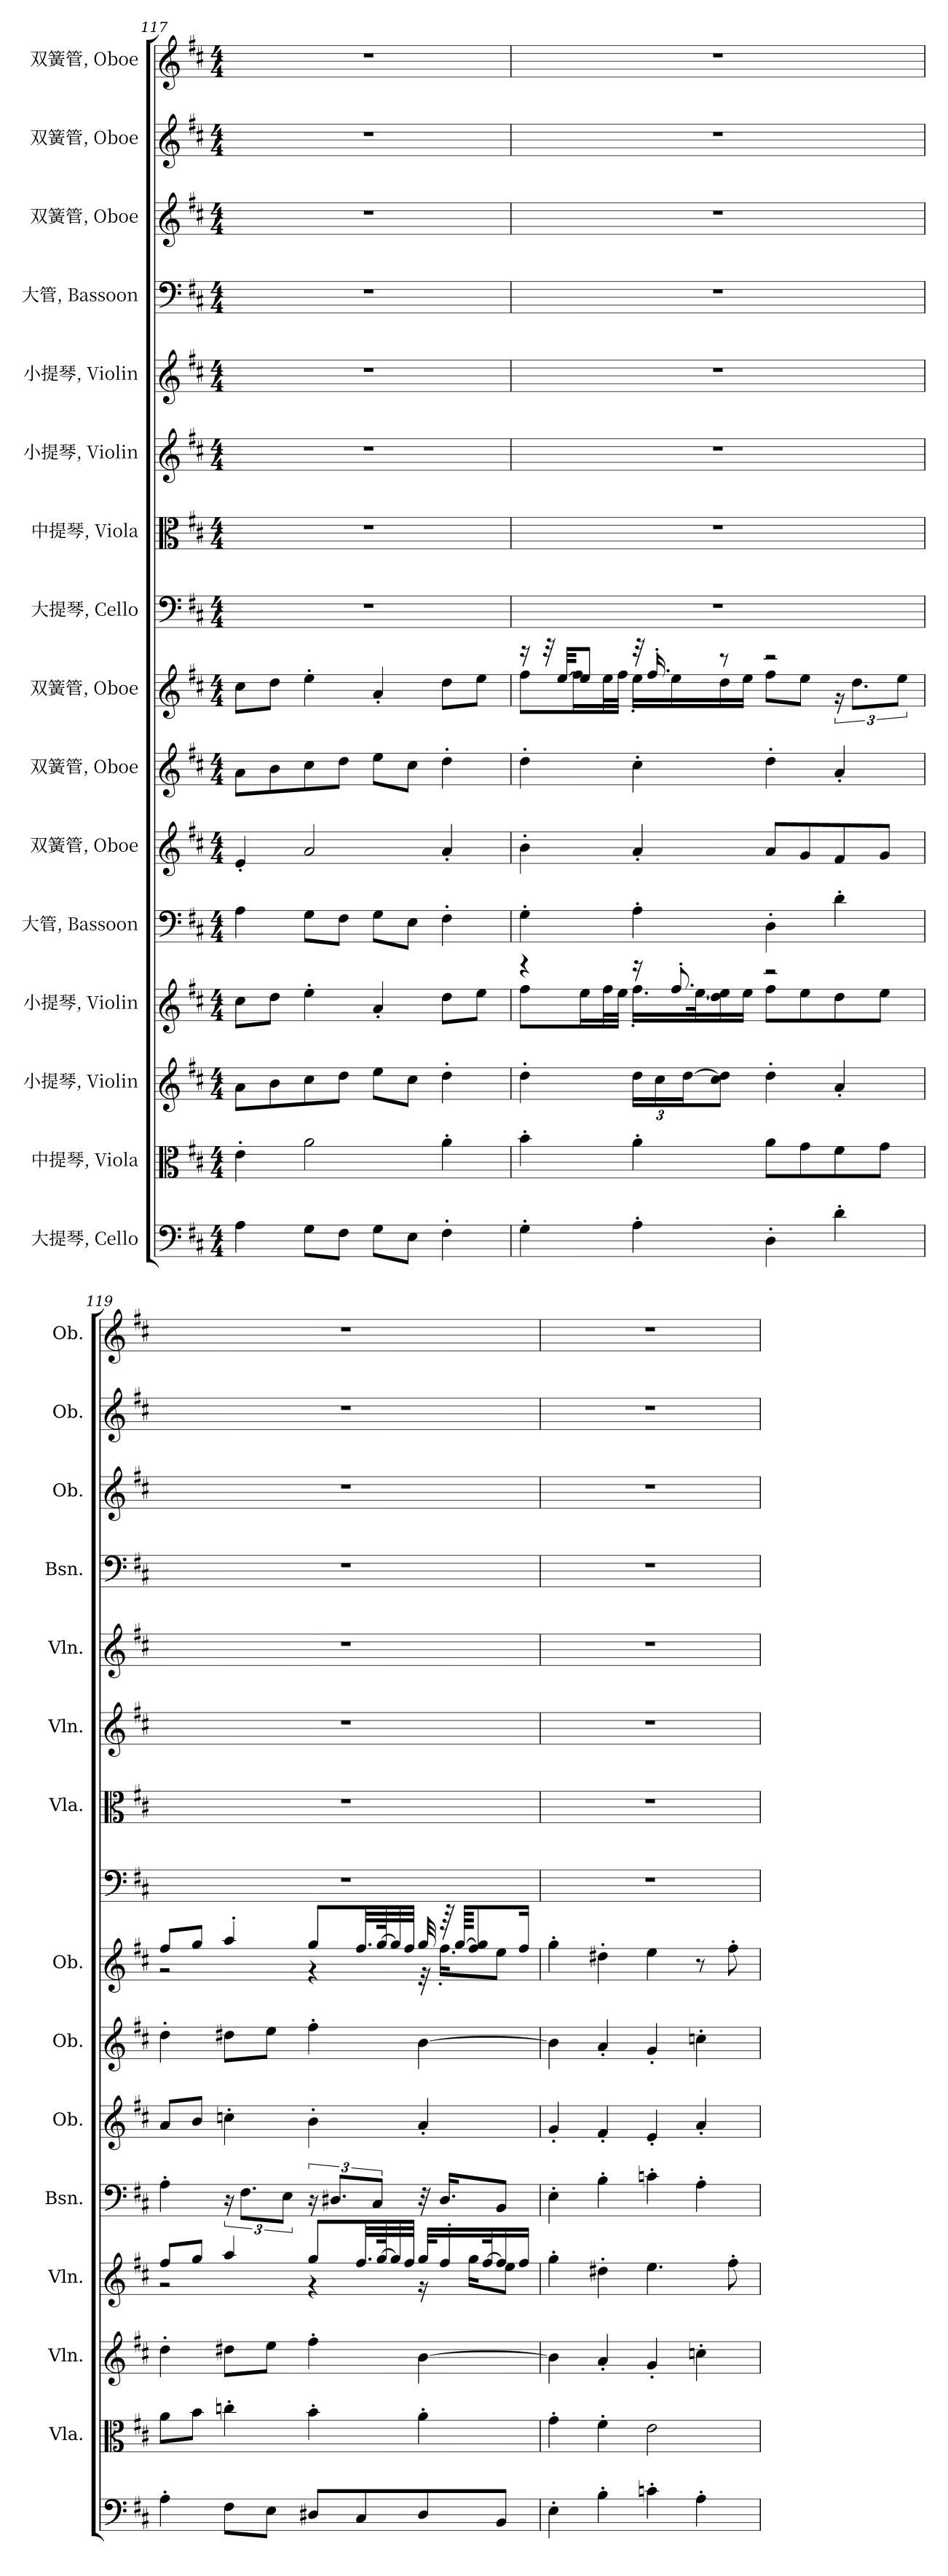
**kern	**kern	**kern	**kern	**kern	**kern	**kern	**kern	**kern	**kern	**kern	**kern	**kern	**kern	**kern	**kern
*part16	*part15	*part14	*part13	*part12	*part11	*part10	*part9	*part8	*part7	*part6	*part5	*part4	*part3	*part2	*part1
*staff16	*staff15	*staff14	*staff13	*staff12	*staff11	*staff10	*staff9	*staff8	*staff7	*staff6	*staff5	*staff4	*staff3	*staff2	*staff1
*I"大提琴, Cello	*I"中提琴, Viola	*I"小提琴, Violin	*I"小提琴, Violin	*I"大管, Bassoon	*I"双簧管, Oboe	*I"双簧管, Oboe	*I"双簧管, Oboe	*I"大提琴, Cello	*I"中提琴, Viola	*I"小提琴, Violin	*I"小提琴, Violin	*I"大管, Bassoon	*I"双簧管, Oboe	*I"双簧管, Oboe	*I"双簧管, Oboe
*	*I'Vla.	*I'Vln.	*I'Vln.	*I'Bsn.	*I'Ob.	*I'Ob.	*I'Ob.	*	*I'Vla.	*I'Vln.	*I'Vln.	*I'Bsn.	*I'Ob.	*I'Ob.	*I'Ob.
*clefF4	*clefC3	*clefG2	*clefG2	*clefF4	*clefG2	*clefG2	*clefG2	*clefF4	*clefC3	*clefG2	*clefG2	*clefF4	*clefG2	*clefG2	*clefG2
*k[f#c#]	*k[f#c#]	*k[f#c#]	*k[f#c#]	*k[f#c#]	*k[f#c#]	*k[f#c#]	*k[f#c#]	*k[f#c#]	*k[f#c#]	*k[f#c#]	*k[f#c#]	*k[f#c#]	*k[f#c#]	*k[f#c#]	*k[f#c#]
*M4/4	*M4/4	*M4/4	*M4/4	*M4/4	*M4/4	*M4/4	*M4/4	*M4/4	*M4/4	*M4/4	*M4/4	*M4/4	*M4/4	*M4/4	*M4/4
=117	=117	=117	=117	=117	=117	=117	=117	=117	=117	=117	=117	=117	=117	=117	=117
4A\	4e'\	8a\L	8cc#\L	4A\	4e'/	8a\L	8cc#\L	1r	1r	1r	1r	1r	1r	1r	1r
.	.	8b\	8dd\J	.	.	8b\	8dd\J	.	.	.	.	.	.	.	.
8G\L	2a\	8cc#\	4ee'\	8G\L	2a/	8cc#\	4ee'\	.	.	.	.	.	.	.	.
8F#\J	.	8dd\J	.	8F#\J	.	8dd\J	.	.	.	.	.	.	.	.	.
8G\L	.	8ee\L	4a'/	8G\L	.	8ee\L	4a'/	.	.	.	.	.	.	.	.
8E\J	.	8cc#\J	.	8E\J	.	8cc#\J	.	.	.	.	.	.	.	.	.
4F#'\	4a'\	4dd'\	8dd\L	4F#'\	4a'/	4dd'\	8dd\L	.	.	.	.	.	.	.	.
.	.	.	8ee\J	.	.	.	8ee\J	.	.	.	.	.	.	.	.
!!LO:PB:g=z
=118	=118	=118	=118	=118	=118	=118	=118	=118	=118	=118	=118	=118	=118	=118	=118
*	*	*	*^	*	*	*	*^	*	*	*	*	*	*	*	*
4G'\	4b'\	4dd'\	4r	8ff#\L	4G'\	4b'\	4dd'\	16r	8ff#\L	1r	1r	1r	1r	1r	1r	1r	1r
.	.	.	.	.	.	.	.	32r	.	.	.	.	.	.	.	.	.
.	.	.	.	.	.	.	.	[32ee/KKL	.	.	.	.	.	.	.	.	.
.	.	.	.	16ee\L	.	.	.	8ee/J]	16ff#\L	.	.	.	.	.	.	.	.
.	.	.	.	32ff#\L	.	.	.	.	32ee\L	.	.	.	.	.	.	.	.
.	.	.	.	32ee\JJJ	.	.	.	.	32ff#\JJJ	.	.	.	.	.	.	.	.
*	*	*Xbrackettup	*	*	*	*	*	*	*	*	*	*	*	*	*	*	*
4A'\	4a'\	24dd\LL	16r	16.ff#'\LL	4A'\	4a'/	4cc#'\	32r	16ee'\LL	.	.	.	.	.	.	.	.
.	.	.	.	.	.	.	.	16.ff#'/	.	.	.	.	.	.	.	.	.
.	.	24cc#\	.	.	.	.	.	.	.	.	.	.	.	.	.	.	.
.	.	.	8.ff#'/	.	.	.	.	.	16ee\	.	.	.	.	.	.	.	.
.	.	[24dd\J	.	.	.	.	.	.	.	.	.	.	.	.	.	.	.
.	.	.	.	[32ee\K	.	.	.	.	.	.	.	.	.	.	.	.	.
.	.	8cc#\ 8dd\]J	.	16dd\ 16ee\]	.	.	.	8r	16dd\	.	.	.	.	.	.	.	.
.	.	.	.	16ee\JJ	.	.	.	.	16ee\JJ	.	.	.	.	.	.	.	.
4D'\	8a\L	4dd'\	2r	8ff#\L	4D'\	8a/L	4dd'\	2r	8ff#\L	.	.	.	.	.	.	.	.
.	8g\	.	.	8ee\	.	8g/	.	.	8ee\J	.	.	.	.	.	.	.	.
4d'\	8f#\	4a'/	.	8dd\	4d'\	8f#/	4a'/	.	24r	.	.	.	.	.	.	.	.
.	.	.	.	.	.	.	.	.	12.dd\L	.	.	.	.	.	.	.	.
.	8g\J	.	.	8ee\J	.	8g/J	.	.	.	.	.	.	.	.	.	.	.
.	.	.	.	.	.	.	.	.	12ee\J	.	.	.	.	.	.	.	.
=119	=119	=119	=119	=119	=119	=119	=119	=119	=119	=119	=119	=119	=119	=119	=119	=119	=119
4A'\	8a\L	4dd'\	8ff#/L	2r	4A'\	8a/L	4dd'\	8ff#/L	2r	1r	1r	1r	1r	1r	1r	1r	1r
.	8b\J	.	8gg/J	.	.	8b/J	.	8gg/J	.	.	.	.	.	.	.	.	.
8F#\L	4ccn'\	8dd#X\L	4aa/	.	24r	4ccn'\	8dd#X\L	4aa'/	.	.	.	.	.	.	.	.	.
.	.	.	.	.	12.F#\L	.	.	.	.	.	.	.	.	.	.	.	.
8E\J	.	8ee\J	.	.	.	.	8ee\J	.	.	.	.	.	.	.	.	.	.
.	.	.	.	.	12E\J	.	.	.	.	.	.	.	.	.	.	.	.
8D#X/L	4b'\	4ff#'\	8gg/L	4r	24r	4b'\	4ff#'\	8gg/L	4r	.	.	.	.	.	.	.	.
.	.	.	.	.	12.D#X/L	.	.	.	.	.	.	.	.	.	.	.	.
8C#/	.	.	32.ff#/LL	.	.	.	.	32.ff#/LL	.	.	.	.	.	.	.	.	.
.	.	.	.	.	12C#/J	.	.	.	.	.	.	.	.	.	.	.	.
.	.	.	[64gg/K	.	.	.	.	[64gg/K	.	.	.	.	.	.	.	.	.
.	.	.	32gg/]	.	.	.	.	32gg/]	.	.	.	.	.	.	.	.	.
.	.	.	32ff#/JJJ	.	.	.	.	32ff#/JJJ	.	.	.	.	.	.	.	.	.
8D#/	4a'\	[4b\	32gg/KLL	16r	32r	4a'/	[4b\	32gg/	32r	.	.	.	.	.	.	.	.
.	.	.	16ff#'/	.	16.D#/KL	.	.	64r	16.ff#'\KL	.	.	.	.	.	.	.	.
.	.	.	.	.	.	.	.	[64gg/KKKL	.	.	.	.	.	.	.	.	.
.	.	.	.	16gg\KL	.	.	.	8ff#/ 8gg/]	.	.	.	.	.	.	.	.	.
.	.	.	[32ff#/K	.	.	.	.	.	.	.	.	.	.	.	.	.	.
8BB/J	.	.	16ff#/]	8ee\J	8BB/J	.	.	.	8ee\J	.	.	.	.	.	.	.	.
.	.	.	16ff#/JJ	.	.	.	.	16ff#/Jk	.	.	.	.	.	.	.	.	.
*	*	*	*v	*v	*	*	*	*v	*v	*	*	*	*	*	*	*	*
!!LO:PB:g=z
=120	=120	=120	=120	=120	=120	=120	=120	=120	=120	=120	=120	=120	=120	=120	=120
4E'\	4g'\	4b\]	4gg'\	4E'\	4g'/	4b\]	4gg'\	1r	1r	1r	1r	1r	1r	1r	1r
4B'\	4f#'\	4a'/	4dd#X'\	4B'\	4f#'/	4a'/	4dd#X'\	.	.	.	.	.	.	.	.
4cn'\	2e\	4g'/	4.ee\	4cn'\	4e'/	4g'/	4ee\	.	.	.	.	.	.	.	.
4A'\	.	4ccn'\	.	4A'\	4a'/	4ccn'\	8r	.	.	.	.	.	.	.	.
.	.	.	8ff#'\	.	.	.	8ff#'\	.	.	.	.	.	.	.	.
=	=	=	=	=	=	=	=	=	=	=	=	=	=	=	=
*-	*-	*-	*-	*-	*-	*-	*-	*-	*-	*-	*-	*-	*-	*-	*-
